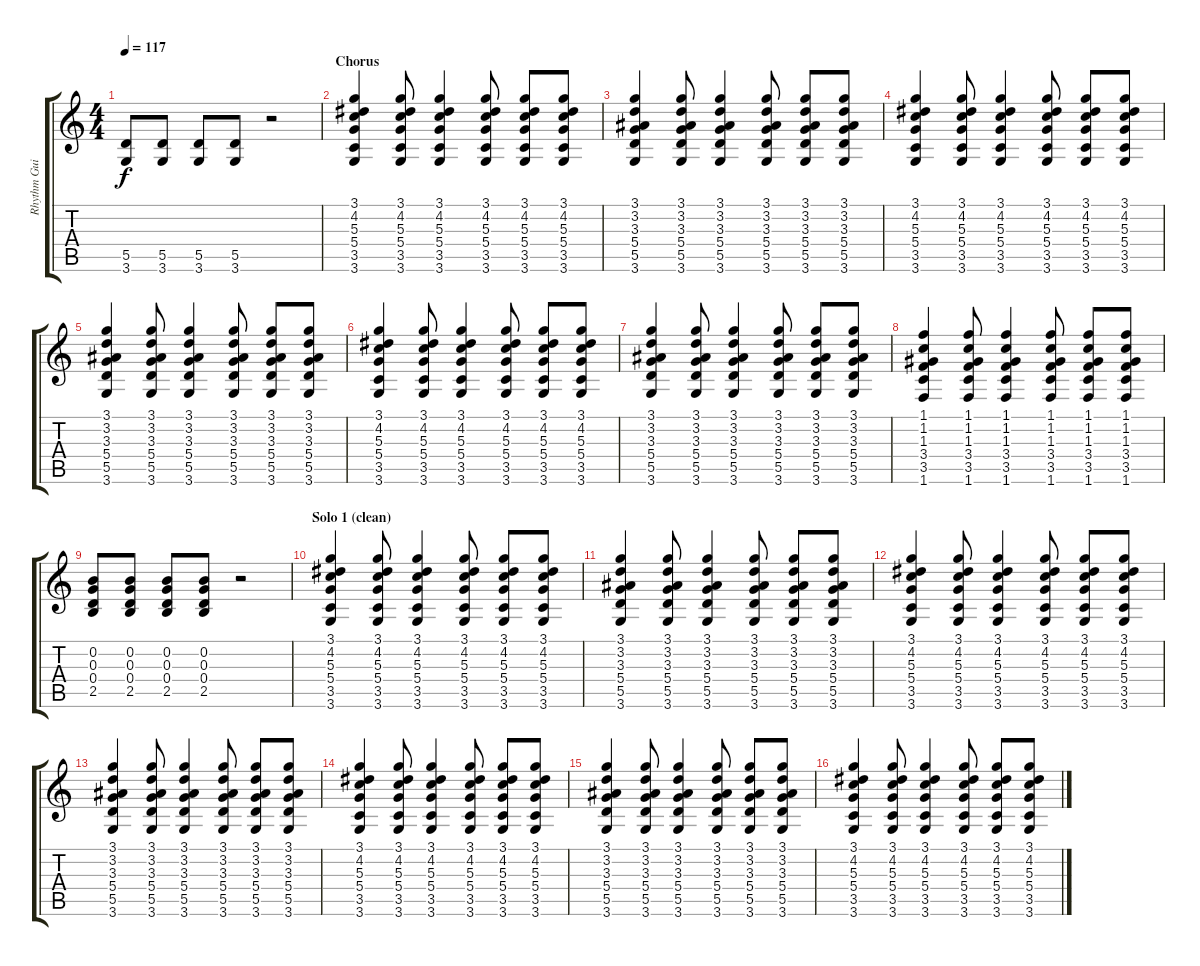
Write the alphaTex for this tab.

\track ("Rhythm Guitar (Electric)" "Rhythm Gui") {instrument overdrivenguitar}
\staff {score tabs}
\tuning (E4 B3 G3 D3 A2 E2) {hide}
\ts (4 4)
\tempo 117
\clef g2
\ks c
(5.5 3.6).8{dy f} (5.5 3.6).8 (5.5 3.6).8 (5.5 3.6).8 r.2 |
\section ("" "Chorus")
(3.1 4.2 5.3 5.4 3.5 3.6).4 (3.1 4.2 5.3 5.4 3.5 3.6).8 (3.1 4.2 5.3 5.4 3.5 3.6).4 (3.1 4.2 5.3 5.4 3.5 3.6).8 (3.1 4.2 5.3 5.4 3.5 3.6).8 (3.1 4.2 5.3 5.4 3.5 3.6).8 |
(3.1 3.2 3.3 5.4 5.5 3.6).4 (3.1 3.2 3.3 5.4 5.5 3.6).8 (3.1 3.2 3.3 5.4 5.5 3.6).4 (3.1 3.2 3.3 5.4 5.5 3.6).8 (3.1 3.2 3.3 5.4 5.5 3.6).8 (3.1 3.2 3.3 5.4 5.5 3.6).8 |
(3.1 4.2 5.3 5.4 3.5 3.6).4 (3.1 4.2 5.3 5.4 3.5 3.6).8 (3.1 4.2 5.3 5.4 3.5 3.6).4 (3.1 4.2 5.3 5.4 3.5 3.6).8 (3.1 4.2 5.3 5.4 3.5 3.6).8 (3.1 4.2 5.3 5.4 3.5 3.6).8 |
(3.1 3.2 3.3 5.4 5.5 3.6).4 (3.1 3.2 3.3 5.4 5.5 3.6).8 (3.1 3.2 3.3 5.4 5.5 3.6).4 (3.1 3.2 3.3 5.4 5.5 3.6).8 (3.1 3.2 3.3 5.4 5.5 3.6).8 (3.1 3.2 3.3 5.4 5.5 3.6).8 |
(3.1 4.2 5.3 5.4 3.5 3.6).4 (3.1 4.2 5.3 5.4 3.5 3.6).8 (3.1 4.2 5.3 5.4 3.5 3.6).4 (3.1 4.2 5.3 5.4 3.5 3.6).8 (3.1 4.2 5.3 5.4 3.5 3.6).8 (3.1 4.2 5.3 5.4 3.5 3.6).8 |
(3.1 3.2 3.3 5.4 5.5 3.6).4 (3.1 3.2 3.3 5.4 5.5 3.6).8 (3.1 3.2 3.3 5.4 5.5 3.6).4 (3.1 3.2 3.3 5.4 5.5 3.6).8 (3.1 3.2 3.3 5.4 5.5 3.6).8 (3.1 3.2 3.3 5.4 5.5 3.6).8 |
(1.1 1.2 1.3 3.4 3.5 1.6).4 (1.1 1.2 1.3 3.4 3.5 1.6).8 (1.1 1.2 1.3 3.4 3.5 1.6).4 (1.1 1.2 1.3 3.4 3.5 1.6).8 (1.1 1.2 1.3 3.4 3.5 1.6).8 (1.1 1.2 1.3 3.4 3.5 1.6).8 |
(0.2 0.3 0.4 2.5).8 (0.2 0.3 0.4 2.5).8 (0.2 0.3 0.4 2.5).8 (0.2 0.3 0.4 2.5).8 r.2 |
\section ("" "Solo 1 (clean)")
(3.1 4.2 5.3 5.4 3.5 3.6).4 (3.1 4.2 5.3 5.4 3.5 3.6).8 (3.1 4.2 5.3 5.4 3.5 3.6).4 (3.1 4.2 5.3 5.4 3.5 3.6).8 (3.1 4.2 5.3 5.4 3.5 3.6).8 (3.1 4.2 5.3 5.4 3.5 3.6).8 |
(3.1 3.2 3.3 5.4 5.5 3.6).4 (3.1 3.2 3.3 5.4 5.5 3.6).8 (3.1 3.2 3.3 5.4 5.5 3.6).4 (3.1 3.2 3.3 5.4 5.5 3.6).8 (3.1 3.2 3.3 5.4 5.5 3.6).8 (3.1 3.2 3.3 5.4 5.5 3.6).8 |
(3.1 4.2 5.3 5.4 3.5 3.6).4 (3.1 4.2 5.3 5.4 3.5 3.6).8 (3.1 4.2 5.3 5.4 3.5 3.6).4 (3.1 4.2 5.3 5.4 3.5 3.6).8 (3.1 4.2 5.3 5.4 3.5 3.6).8 (3.1 4.2 5.3 5.4 3.5 3.6).8 |
(3.1 3.2 3.3 5.4 5.5 3.6).4 (3.1 3.2 3.3 5.4 5.5 3.6).8 (3.1 3.2 3.3 5.4 5.5 3.6).4 (3.1 3.2 3.3 5.4 5.5 3.6).8 (3.1 3.2 3.3 5.4 5.5 3.6).8 (3.1 3.2 3.3 5.4 5.5 3.6).8 |
(3.1 4.2 5.3 5.4 3.5 3.6).4 (3.1 4.2 5.3 5.4 3.5 3.6).8 (3.1 4.2 5.3 5.4 3.5 3.6).4 (3.1 4.2 5.3 5.4 3.5 3.6).8 (3.1 4.2 5.3 5.4 3.5 3.6).8 (3.1 4.2 5.3 5.4 3.5 3.6).8 |
(3.1 3.2 3.3 5.4 5.5 3.6).4 (3.1 3.2 3.3 5.4 5.5 3.6).8 (3.1 3.2 3.3 5.4 5.5 3.6).4 (3.1 3.2 3.3 5.4 5.5 3.6).8 (3.1 3.2 3.3 5.4 5.5 3.6).8 (3.1 3.2 3.3 5.4 5.5 3.6).8 |
(3.1 4.2 5.3 5.4 3.5 3.6).4 (3.1 4.2 5.3 5.4 3.5 3.6).8 (3.1 4.2 5.3 5.4 3.5 3.6).4 (3.1 4.2 5.3 5.4 3.5 3.6).8 (3.1 4.2 5.3 5.4 3.5 3.6).8 (3.1 4.2 5.3 5.4 3.5 3.6).8
